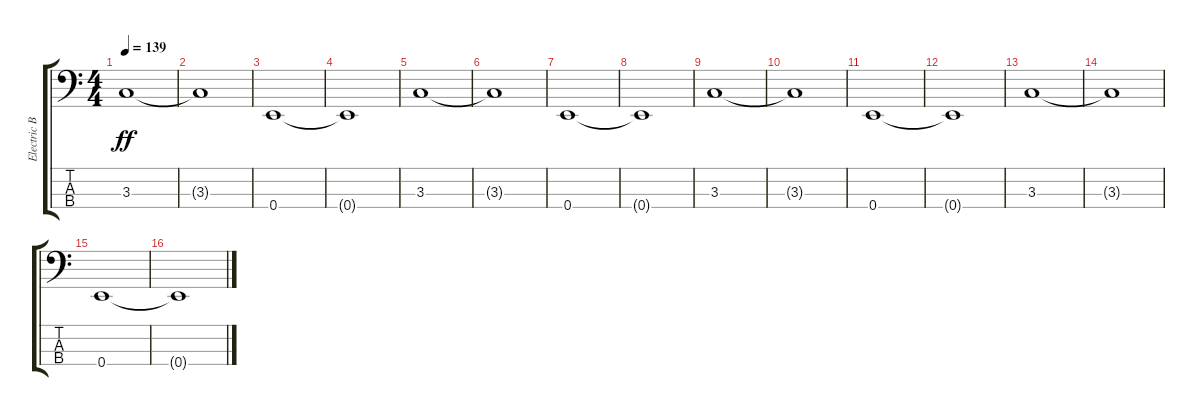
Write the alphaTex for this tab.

\track ("Electric Bass" "Electric B") {instrument electricbassfinger}
\staff {score tabs}
\tuning (G2 D2 A1 E1) {hide}
\ts (4 4)
\tempo 139
\clef f4
\ks c
3.3.1{dy ff} |
3.3{t}.1 |
0.4.1 |
0.4{t}.1 |
3.3.1 |
3.3{t}.1 |
0.4.1 |
0.4{t}.1 |
3.3.1 |
3.3{t}.1 |
0.4.1 |
0.4{t}.1 |
3.3.1 |
3.3{t}.1 |
0.4.1 |
0.4{t}.1
